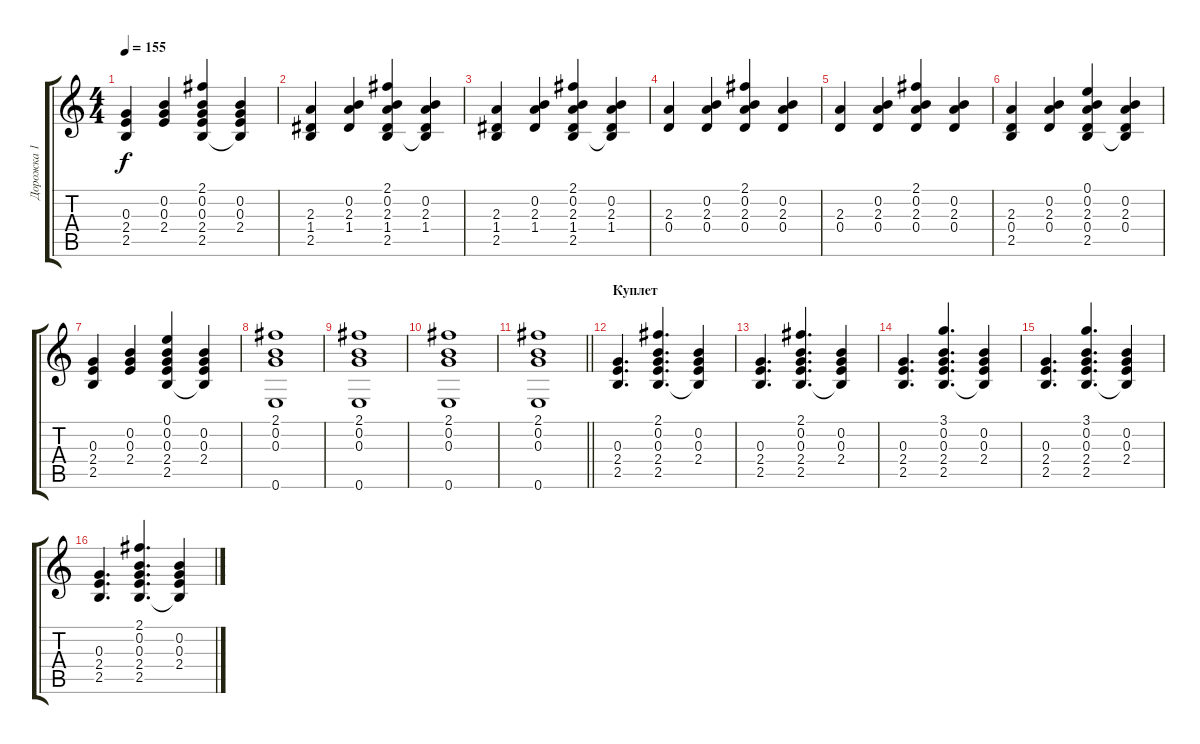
\track ("Дорожка 1" "Дорожка 1") {instrument acousticguitarsteel}
\staff {score tabs}
\tuning (E4 B3 G3 D3 A2 E2) {hide}
\ts (4 4)
\tempo 155
\clef g2
\ks c
(0.3 2.4 2.5).4{dy f} (0.2 0.3 2.4).4 (2.1 0.2 0.3 2.4 2.5).4 (0.2 0.3 2.4 2.5{t}).4 |
(2.3 1.4 2.5).4 (0.2 2.3 1.4).4 (2.1 0.2 2.3 1.4 2.5).4 (0.2 2.3 1.4 2.5{t}).4 |
(2.3 1.4 2.5).4 (0.2 2.3 1.4).4 (2.1 0.2 2.3 1.4 2.5).4 (0.2 2.3 1.4 2.5{t}).4 |
(2.3 0.4).4 (0.2 2.3 0.4).4 (2.1 0.2 2.3 0.4).4 (0.2 2.3 0.4).4 |
(2.3 0.4).4 (0.2 2.3 0.4).4 (2.1 0.2 2.3 0.4).4 (0.2 2.3 0.4).4 |
(2.3 0.4 2.5).4 (0.2 2.3 0.4).4 (0.1 0.2 2.3 0.4 2.5).4 (0.2 2.3 0.4 2.5{t}).4 |
(0.3 2.4 2.5).4 (0.2 0.3 2.4).4 (0.1 0.2 0.3 2.4 2.5).4 (0.2 0.3 2.4 2.5{t}).4 |
(2.1 0.2 0.3 0.6).1 |
(2.1 0.2 0.3 0.6).1 |
(2.1 0.2 0.3 0.6).1 |
\barLineRight lightlight
(2.1 0.2 0.3 0.6).1 |
\section ("" "Куплет")
(0.3 2.4 2.5).4{d} (2.1 0.2 0.3 2.4 2.5).4{d} (0.2 0.3 2.4 2.5{t}).4 |
(0.3 2.4 2.5).4{d} (2.1 0.2 0.3 2.4 2.5).4{d} (0.2 0.3 2.4 2.5{t}).4 |
(0.3 2.4 2.5).4{d} (3.1 0.2 0.3 2.4 2.5).4{d} (0.2 0.3 2.4 2.5{t}).4 |
(0.3 2.4 2.5).4{d} (3.1 0.2 0.3 2.4 2.5).4{d} (0.2 0.3 2.4 2.5{t}).4 |
(0.3 2.4 2.5).4{d} (2.1 0.2 0.3 2.4 2.5).4{d} (0.2 0.3 2.4 2.5{t}).4
